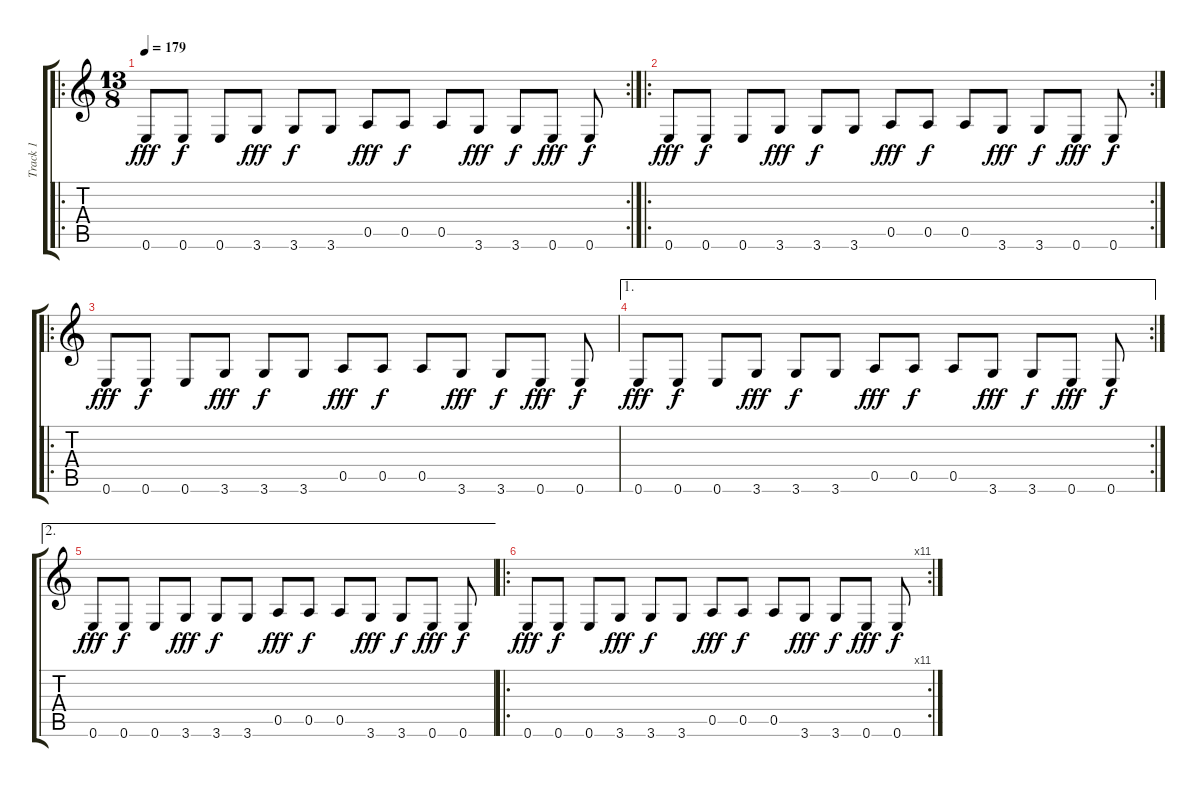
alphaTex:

\track ("Track 1" "Track 1") {instrument electricbasspick}
\staff {score tabs}
\tuning (E4 B3 G3 D3 A2 E2) {hide}
\ro
\rc 2
\ts (13 8)
\tempo 179
\clef g2
\ks c
0.6.8{dy fff instrument electricbasspick} 0.6.8{dy f} 0.6.8 3.6.8{dy fff} 3.6.8{dy f} 3.6.8 0.5.8{dy fff} 0.5.8{dy f} 0.5.8 3.6.8{dy fff} 3.6.8{dy f} 0.6.8{dy fff} 0.6.8{dy f} |
\ro
\rc 2
0.6.8{dy fff} 0.6.8{dy f} 0.6.8 3.6.8{dy fff} 3.6.8{dy f} 3.6.8 0.5.8{dy fff} 0.5.8{dy f} 0.5.8 3.6.8{dy fff} 3.6.8{dy f} 0.6.8{dy fff} 0.6.8{dy f} |
\ro
0.6.8{dy fff} 0.6.8{dy f} 0.6.8 3.6.8{dy fff} 3.6.8{dy f} 3.6.8 0.5.8{dy fff} 0.5.8{dy f} 0.5.8 3.6.8{dy fff} 3.6.8{dy f} 0.6.8{dy fff} 0.6.8{dy f} |
\ae 1
\rc 2
0.6.8{dy fff} 0.6.8{dy f} 0.6.8 3.6.8{dy fff} 3.6.8{dy f} 3.6.8 0.5.8{dy fff} 0.5.8{dy f} 0.5.8 3.6.8{dy fff} 3.6.8{dy f} 0.6.8{dy fff} 0.6.8{dy f} |
\ae 2
0.6.8{dy fff} 0.6.8{dy f} 0.6.8 3.6.8{dy fff} 3.6.8{dy f} 3.6.8 0.5.8{dy fff} 0.5.8{dy f} 0.5.8 3.6.8{dy fff} 3.6.8{dy f} 0.6.8{dy fff} 0.6.8{dy f} |
\ro
\rc 11
0.6.8{dy fff} 0.6.8{dy f} 0.6.8 3.6.8{dy fff} 3.6.8{dy f} 3.6.8 0.5.8{dy fff} 0.5.8{dy f} 0.5.8 3.6.8{dy fff} 3.6.8{dy f} 0.6.8{dy fff} 0.6.8{dy f}
